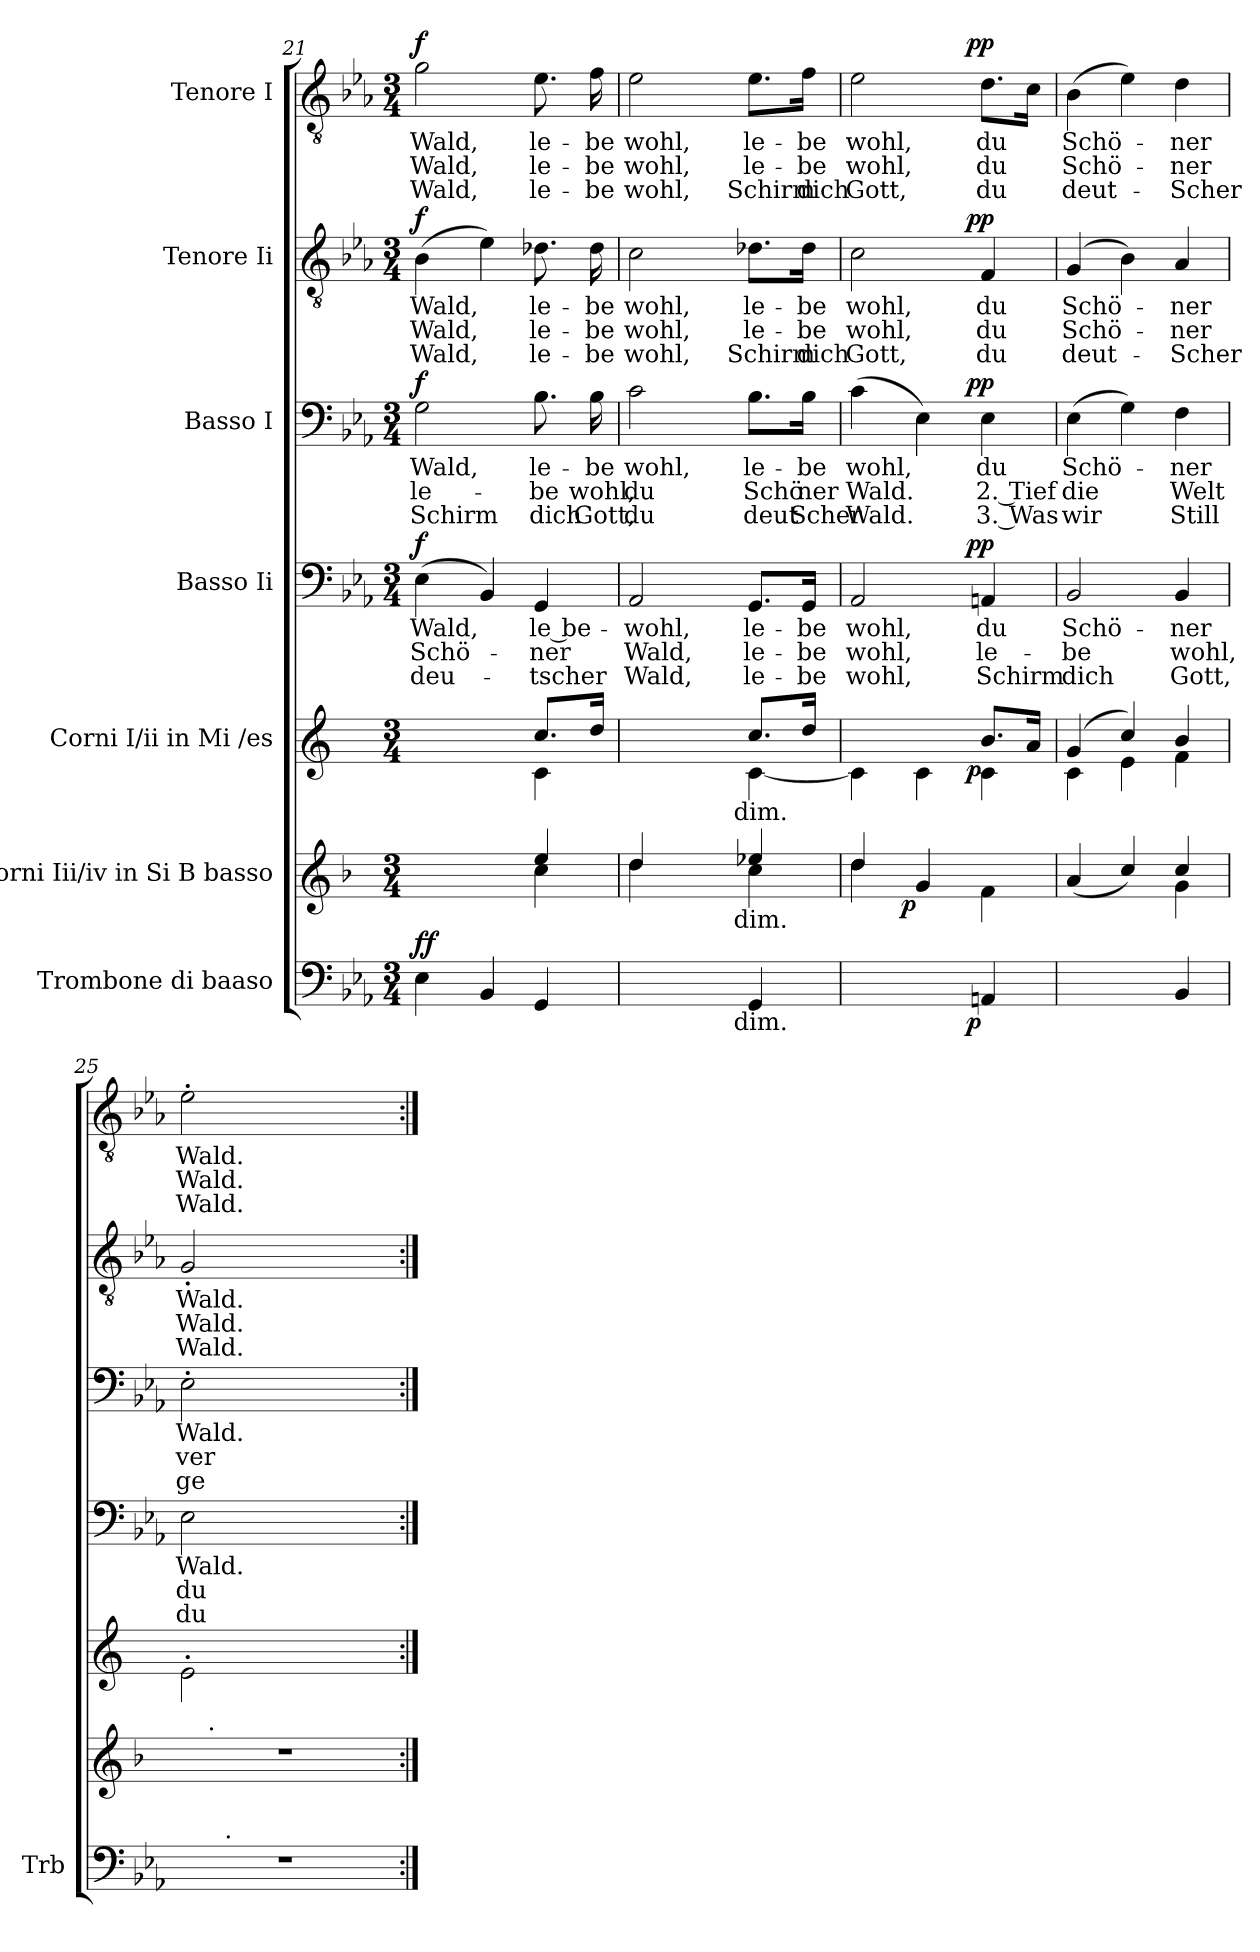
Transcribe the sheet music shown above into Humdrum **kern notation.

**kern	**dynam	**kern	**dynam	**kern	**dynam	**kern	**text	**text	**text	**dynam	**kern	**text	**text	**text	**dynam	**kern	**text	**text	**text	**dynam	**kern	**text	**text	**text	**dynam
*part7	*part7	*part6	*part6	*part5	*part5	*part4	*part4	*part4	*part4	*part4	*part3	*part3	*part3	*part3	*part3	*part2	*part2	*part2	*part2	*part2	*part1	*part1	*part1	*part1	*part1
*staff7	*staff7	*staff6	*staff6	*staff5	*staff5	*staff4	*staff4	*staff4	*staff4	*staff4	*staff3	*staff3	*staff3	*staff3	*staff3	*staff2	*staff2	*staff2	*staff2	*staff2	*staff1	*staff1	*staff1	*staff1	*staff1
*I"Trombone di baaso	*	*I"Corni Iii/iv in Si B basso	*	*I"Corni I/ii in Mi /es	*	*I"Basso Ii	*	*	*	*	*I"Basso I	*	*	*	*	*I"Tenore Ii	*	*	*	*	*I"Tenore I	*	*	*	*
*I'Trb	*	*	*	*	*	*	*	*	*	*	*	*	*	*	*	*	*	*	*	*	*	*	*	*	*
*clefF4	*	*clefG2	*	*clefG2	*	*clefF4	*	*	*	*	*clefF4	*	*	*	*	*clefGv2	*	*	*	*	*clefGv2	*	*	*	*
*	*	*ITrd5c9	*	*ITrd-2c-3	*	*	*	*	*	*	*	*	*	*	*	*	*	*	*	*	*	*	*	*	*
*k[b-e-a-]	*	*k[b-e-a-d-]	*	*k[b-e-a-]	*	*k[b-e-a-]	*	*	*	*	*k[b-e-a-]	*	*	*	*	*k[b-e-a-]	*	*	*	*	*k[b-e-a-]	*	*	*	*
*E-:	*	*A-:	*	*E-:	*	*E-:	*	*	*	*	*E-:	*	*	*	*	*E-:	*	*	*	*	*E-:	*	*	*	*
*M3/4	*	*M3/4	*	*M3/4	*	*M3/4	*	*	*	*	*M3/4	*	*	*	*	*M3/4	*	*	*	*	*M3/4	*	*	*	*
=21	=21	=21	=21	=21	=21	=21	=21	=21	=21	=21	=21	=21	=21	=21	=21	=21	=21	=21	=21	=21	=21	=21	=21	=21	=21
*	*	*^	*	*^	*	*	*	*	*	*	*	*	*	*	*	*	*	*	*	*	*	*	*	*	*
!	!LO:DY:a	!	!	!	!	!	!	!	!LO:LY:b	!LO:LY:b	!LO:LY:b	!	!	!LO:LY:b	!LO:LY:b	!LO:LY:b	!	!	!LO:LY:b	!LO:LY:b	!LO:LY:b	!	!	!LO:LY:b	!LO:LY:b	!LO:LY:b	!
!	!LO:DY:n=1:b	!	!	!	!	!	!	!	!	!	!	!LO:DY:a	!	!	!	!	!LO:DY:a	!	!	!	!	!LO:DY:a	!	!	!	!	!LO:DY:a
*	*	*	*	*	*	*^	*	*	*	*	*	*	*	*	*	*	*	*	*	*	*	*	*	*	*	*	*
4E-\	f f	2ryy	2ryy	.	2ryy	2ryy	32ryy	.	(>4E-\	Wald,	Schö-	deu-	f	2G\	Wald,	le-	Schirm	f	(>4B-\	Wald,	Wald,	Wald,	f	2g\	Wald,	Wald,	Wald,	f
!	!	!	!	!	!	!	!	!LO:DY:b	!	!	!	!	!	!	!	!	!	!	!	!	!	!	!	!	!	!	!	!
!	!	!	!	!	!	!	!	!LO:DY:n=1:a	!	!	!	!	!	!	!	!	!	!	!	!	!	!	!	!	!	!	!	!
.	.	.	.	.	.	.	2ryy	f sf	.	.	.	.	.	.	.	.	.	.	.	.	.	.	.	.	.	.	.	.
4BB-/	.	.	.	.	.	.	.	.	4BB-/)	.	.	.	.	.	.	.	.	.	4e-\)	.	.	.	.	.	.	.	.	.
!	!	!	!	!	!	!	!	!	!	!LO:LY:b	!LO:LY:b	!LO:LY:b	!	!	!LO:LY:b	!LO:LY:b	!LO:LY:b	!	!	!LO:LY:b	!LO:LY:b	!LO:LY:b	!	!	!LO:LY:b	!LO:LY:b	!LO:LY:b	!
4GG/	.	4g/	4e-\	.	8.ee-/L	4e-\	.	.	4GG/	le be-	-ner	-tscher	.	8.B-\	le-	-be	dich	.	8.d-X\	le-	le-	le-	.	8.e-\	le-	le-	le-	.
.	.	.	.	.	.	.	8..ryy	.	.	.	.	.	.	.	.	.	.	.	.	.	.	.	.	.	.	.	.	.
!	!	!	!	!	!	!	!	!	!	!	!	!	!	!	!LO:LY:b	!LO:LY:b	!LO:LY:b	!	!	!LO:LY:b	!LO:LY:b	!LO:LY:b	!	!	!LO:LY:b	!LO:LY:b	!LO:LY:b	!
.	.	.	.	.	16ff/Jk	.	.	.	.	.	.	.	.	16B-\	-be	wohl,	Gott,	.	16d-\	-be	-be	-be	.	16f\	-be	-be	-be	.
=22	=22	=22	=22	=22	=22	=22	=22	=22	=22	=22	=22	=22	=22	=22	=22	=22	=22	=22	=22	=22	=22	=22	=22	=22	=22	=22	=22	=22
!	!	!	!	!	!	!	!	!	!	!LO:LY:b	!LO:LY:b	!LO:LY:b	!	!	!LO:LY:b	!LO:LY:b	!LO:LY:b	!	!	!LO:LY:b	!LO:LY:b	!LO:LY:b	!	!	!LO:LY:b	!LO:LY:b	!LO:LY:b	!
*^	*	*	*^	*	*	*v	*v	*	*	*	*	*	*	*	*	*	*	*	*	*	*	*	*	*	*	*	*	*
2ryy	4...ryy	.	4f/	4f\	4...ryy	.	2ryy	2ryy	.	2AA-/	-wohl,	Wald,	Wald,	.	2c\	wohl,	du	du	.	2c\	wohl,	wohl,	wohl,	.	2e-\	wohl,	wohl,	wohl,	.
.	.	.	4ryy	4ryy	.	.	.	.	.	.	.	.	.	.	.	.	.	.	.	.	.	.	.	.	.	.	.	.	.
!	!	!	!	!	!LO:TX:b:t=dim.	!	!	!	!	!	!	!	!	!	!	!	!	!	!	!	!	!	!	!	!	!	!	!	!
!	!	!	!	!	!LO:TX:a:t=dim.	!	!	!	!	!	!	!	!	!	!	!	!	!	!	!	!	!	!	!	!	!	!	!	!
!	!LO:TX:b:t=dim.	!	!	!	!	!	!	!	!	!	!	!	!	!	!	!	!	!	!	!	!	!	!	!	!	!	!	!	!
.	4ryy	.	.	.	4ryy	.	.	.	.	.	.	.	.	.	.	.	.	.	.	.	.	.	.	.	.	.	.	.	.
!	!	!	!	!	!	!	!	!	!	!	!LO:LY:b	!LO:LY:b	!LO:LY:b	!	!	!LO:LY:b	!LO:LY:b	!LO:LY:b	!	!	!LO:LY:b	!LO:LY:b	!LO:LY:b	!	!	!LO:LY:b	!LO:LY:b	!LO:LY:b	!
4GG/	.	.	4g-X/	4e-\	.	.	8.ee-/L	[<4e-\	.	8.GG/L	le-	le-	le-	.	8.B-\L	le-	Schö-	deut-	.	8.d-X\L	le-	le-	Schirm	.	8.e-\L	le-	le-	Schirm	.
!	!	!	!	!	!	!	!	!	!	!	!LO:LY:b	!LO:LY:b	!LO:LY:b	!	!	!LO:LY:b	!LO:LY:b	!LO:LY:b	!	!	!LO:LY:b	!LO:LY:b	!LO:LY:b	!	!	!LO:LY:b	!LO:LY:b	!LO:LY:b	!
.	.	.	.	.	.	.	16ff/Jk	.	.	16GG/Jk	-be	-be	-be	.	16B-\Jk	-be	-ner	-Scher	.	16d-\Jk	-be	-be	dich	.	16f\Jk	-be	-be	dich	.
.	32ryy	.	.	.	32ryy	.	.	.	.	.	.	.	.	.	.	.	.	.	.	.	.	.	.	.	.	.	.	.	.
=23	=23	=23	=23	=23	=23	=23	=23	=23	=23	=23	=23	=23	=23	=23	=23	=23	=23	=23	=23	=23	=23	=23	=23	=23	=23	=23	=23	=23	=23
!	!	!	!	!	!	!	!	!	!	!	!LO:LY:b	!LO:LY:b	!LO:LY:b	!	!	!LO:LY:b	!LO:LY:b	!LO:LY:b	!	!	!LO:LY:b	!LO:LY:b	!LO:LY:b	!	!	!LO:LY:b	!LO:LY:b	!LO:LY:b	!
*	*	*	*	*	*	*	*	*^	*	*^	*	*	*	*	*^	*	*	*	*	*^	*	*	*	*	*^	*	*	*	*
2ryy	4...ryy	.	4f/	4f\	8..ryy	.	2ryy	4e-\]	4...ryy	.	2AA-/	4...ryy	wohl,	wohl,	wohl,	.	(>4c\	4...ryy	wohl,	Wald.	Wald.	.	2c\	4...ryy	wohl,	wohl,	Gott,	.	2e-\	4...ryy	wohl,	wohl,	Gott,	.
!	!	!	!	!	!	!LO:DY:b	!	!	!	!	!	!	!	!	!	!	!	!	!	!	!	!	!	!	!	!	!	!	!	!	!	!	!	!
.	.	.	.	.	2ryy	p	.	.	.	.	.	.	.	.	.	.	.	.	.	.	.	.	.	.	.	.	.	.	.	.	.	.	.	.
.	.	.	4B-/	2ryy	.	.	.	4e-\	.	.	.	.	.	.	.	.	4E-\)	.	.	.	.	.	.	.	.	.	.	.	.	.	.	.	.	.
!	!	!LO:DY:b	!	!	!	!	!	!	!	!LO:DY:b	!	!	!	!	!	!LO:DY:a	!	!	!	!	!	!LO:DY:a	!	!	!	!	!	!LO:DY:a	!	!	!	!	!	!LO:DY:a
.	4ryy	p	.	.	.	.	.	.	4ryy	p	.	4ryy	.	.	.	pp	.	4ryy	.	.	.	pp	.	4ryy	.	.	.	pp	.	4ryy	.	.	.	pp
!	!	!	!	!	!	!	!	!	!	!	!	!	!LO:LY:b	!LO:LY:b	!LO:LY:b	!	!	!	!LO:LY:b	!LO:LY:b	!LO:LY:b	!	!	!	!LO:LY:b	!LO:LY:b	!LO:LY:b	!	!	!	!LO:LY:b	!LO:LY:b	!LO:LY:b	!
4AAn/	.	.	4A-\	.	.	.	8.dd/L	4e-\	.	.	4AAn/	.	du	le-	Schirm	.	4E-\	.	du	2. Tief	3. Was	.	4F/	.	du	du	du	.	8.d\L	.	du	du	du	.
.	.	.	.	.	.	.	16cc/Jk	.	.	.	.	.	.	.	.	.	.	.	.	.	.	.	.	.	.	.	.	.	16c\Jk	.	.	.	.	.
.	32ryy	.	.	.	32ryy	.	.	.	32ryy	.	.	32ryy	.	.	.	.	.	32ryy	.	.	.	.	.	32ryy	.	.	.	.	.	32ryy	.	.	.	.
=24	=24	=24	=24	=24	=24	=24	=24	=24	=24	=24	=24	=24	=24	=24	=24	=24	=24	=24	=24	=24	=24	=24	=24	=24	=24	=24	=24	=24	=24	=24	=24	=24	=24	=24
!	!	!	!	!	!	!	!	!	!	!	!	!	!LO:LY:b	!LO:LY:b	!LO:LY:b	!	!	!	!LO:LY:b	!LO:LY:b	!LO:LY:b	!	!	!	!LO:LY:b	!LO:LY:b	!LO:LY:b	!	!	!	!LO:LY:b	!LO:LY:b	!LO:LY:b	!
*v	*v	*	*	*	*	*	*	*v	*v	*	*v	*v	*	*	*	*	*v	*v	*	*	*	*	*v	*v	*	*	*	*	*v	*v	*	*	*	*
*	*	*	*v	*v	*	*	*	*	*	*	*	*	*	*	*	*	*	*	*	*	*	*	*	*	*	*	*	*
2ryy	.	(4c/	2ryy	.	(4b-/	4e-\	.	2BB-/	Schö-	-be	dich	.	(>4E-\	Schö-	die	wir	.	(4G/	Schö-	Schö-	deut-	.	(>4B-\	Schö-	Schö-	deut-	.
.	.	4e-/)	.	.	4ee-/)	4g\	.	.	.	.	.	.	4G\)	.	.	.	.	4B-\)	.	.	.	.	4e-\)	.	.	.	.
!	!	!	!	!	!	!	!	!	!LO:LY:b	!LO:LY:b	!LO:LY:b	!	!	!LO:LY:b	!LO:LY:b	!LO:LY:b	!	!	!LO:LY:b	!LO:LY:b	!LO:LY:b	!	!	!LO:LY:b	!LO:LY:b	!LO:LY:b	!
4BB-/	.	4e-/	4B-\	.	4dd/	4a-\	.	4BB-/	-ner	wohl,	Gott,	.	4F\	-ner	Welt	Still	.	4A-/	-ner	-ner	-Scher	.	4d\	-ner	-ner	-Scher	.
=25	=25	=25	=25	=25	=25	=25	=25	=25	=25	=25	=25	=25	=25	=25	=25	=25	=25	=25	=25	=25	=25	=25	=25	=25	=25	=25	=25
!	!	!	!	!	!LO:N:head=open	!	!	!	!LO:LY:b	!LO:LY:b	!LO:LY:b	!	!	!LO:LY:b	!LO:LY:b	!LO:LY:b	!	!	!LO:LY:b	!LO:LY:b	!LO:LY:b	!	!	!LO:LY:b	!LO:LY:b	!LO:LY:b	!
*^	*	*	*	*	*v	*v	*	*	*	*	*	*	*	*	*	*	*	*	*	*	*	*	*	*	*	*	*
2.r	16.ryy	.	2.r	16ryy	.	2g'<\	.	2E-\	Wald.	du	du	.	2E-'>\	Wald.	ver-	ge-	.	2G'</	Wald.	Wald.	Wald.	.	2e-'>\	Wald.	Wald.	Wald.	.
!	!	!	!	!LO:TX:a:t=.	!	!	!	!	!	!	!	!	!	!	!	!	!	!	!	!	!	!	!	!	!	!	!
.	.	.	.	2ryy	.	.	.	.	.	.	.	.	.	.	.	.	.	.	.	.	.	.	.	.	.	.	.
!	!LO:TX:a:t=.	!	!	!	!	!	!	!	!	!	!	!	!	!	!	!	!	!	!	!	!	!	!	!	!	!	!
.	2ryy	.	.	.	.	.	.	.	.	.	.	.	.	.	.	.	.	.	.	.	.	.	.	.	.	.	.
.	.	.	.	.	.	4ryy	.	4ryy	.	.	.	.	4ryy	.	.	.	.	4ryy	.	.	.	.	4ryy	.	.	.	.
.	.	.	.	8.ryy	.	.	.	.	.	.	.	.	.	.	.	.	.	.	.	.	.	.	.	.	.	.	.
.	8ryy	.	.	.	.	.	.	.	.	.	.	.	.	.	.	.	.	.	.	.	.	.	.	.	.	.	.
.	32ryy	.	.	.	.	.	.	.	.	.	.	.	.	.	.	.	.	.	.	.	.	.	.	.	.	.	.
*v	*v	*	*	*	*	*	*	*	*	*	*	*	*	*	*	*	*	*	*	*	*	*	*	*	*	*	*
*	*	*v	*v	*	*	*	*	*	*	*	*	*	*	*	*	*	*	*	*	*	*	*	*	*	*	*
=:|!	=:|!	=:|!	=:|!	=:|!	=:|!	=:|!	=:|!	=:|!	=:|!	=:|!	=:|!	=:|!	=:|!	=:|!	=:|!	=:|!	=:|!	=:|!	=:|!	=:|!	=:|!	=:|!	=:|!	=:|!	=:|!
*-	*-	*-	*-	*-	*-	*-	*-	*-	*-	*-	*-	*-	*-	*-	*-	*-	*-	*-	*-	*-	*-	*-	*-	*-	*-
